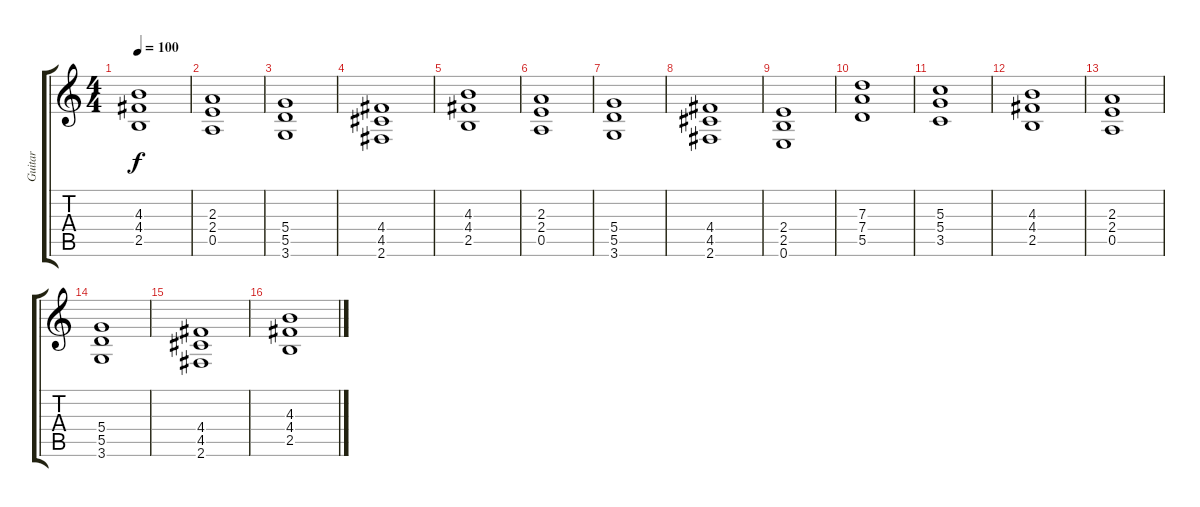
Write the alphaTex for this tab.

\track ("Guitar" "Guitar") {instrument distortionguitar}
\staff {score tabs}
\tuning (E4 B3 G3 D3 A2 E2) {hide}
\ts (4 4)
\tempo 100
\clef g2
\ks c
(4.3 4.4 2.5).1{dy f} |
(2.3 2.4 0.5).1 |
(5.4 5.5 3.6).1 |
(4.4 4.5 2.6).1 |
(4.3 4.4 2.5).1 |
(2.3 2.4 0.5).1 |
(5.4 5.5 3.6).1 |
(4.4 4.5 2.6).1 |
(2.4 2.5 0.6).1 |
(7.3 7.4 5.5).1 |
(5.3 5.4 3.5).1 |
(4.3 4.4 2.5).1 |
(2.3 2.4 0.5).1 |
(5.4 5.5 3.6).1 |
(4.4 4.5 2.6).1 |
(4.3 4.4 2.5).1
